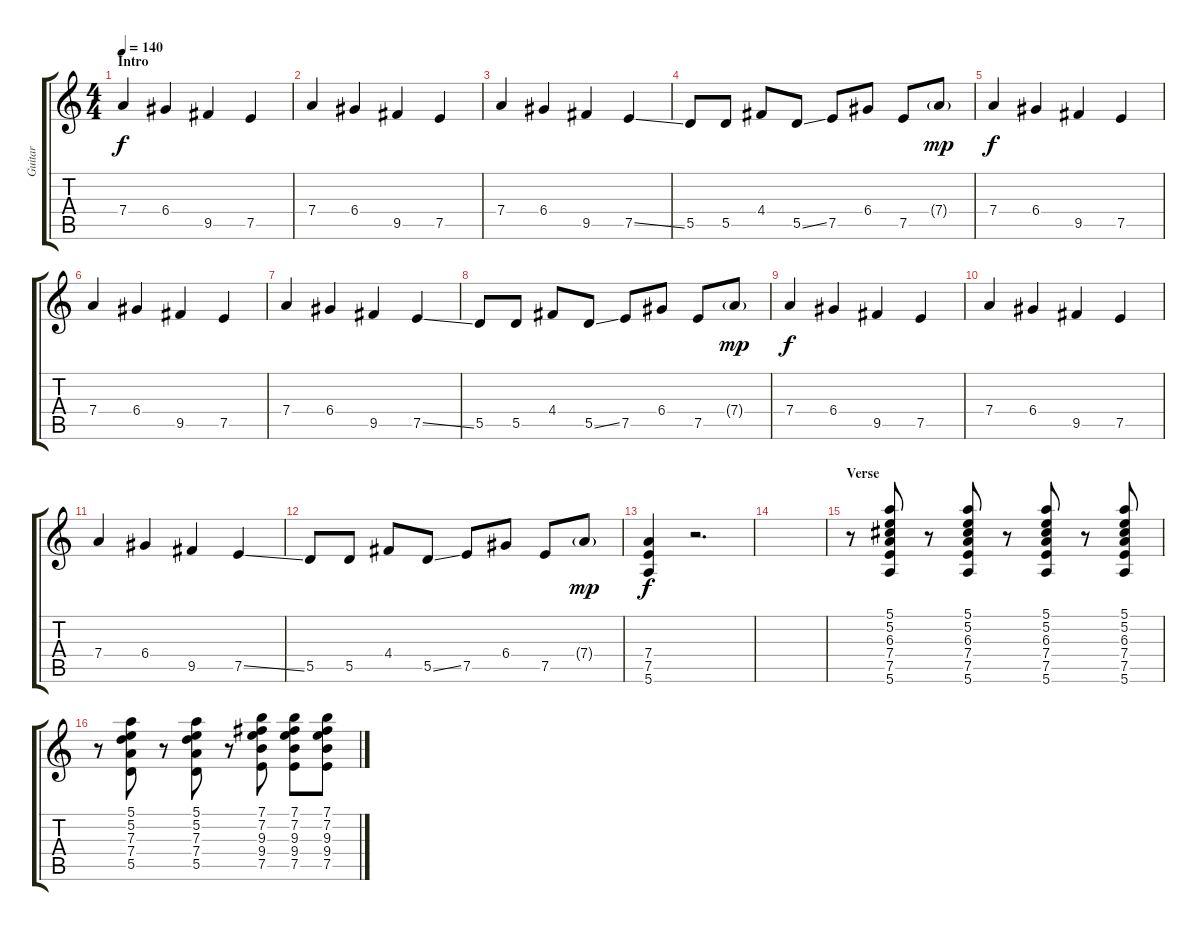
\track ("Guitar" "Guitar") {instrument distortionguitar}
\staff {score tabs}
\tuning (E4 B3 G3 D3 A2 E2) {hide}
\ts (4 4)
\section ("" "Intro")
\tempo 140
\clef g2
\ks c
7.4.4{dy f instrument distortionguitar} 6.4.4 9.5.4 7.5.4 |
7.4.4 6.4.4 9.5.4 7.5.4 |
7.4.4 6.4.4 9.5.4 7.5{ss}.4 |
5.5.8 5.5.8 4.4.8 5.5{ss}.8 7.5.8 6.4.8 7.5.8 7.4{g}.8{dy mp} |
7.4.4{dy f} 6.4.4 9.5.4 7.5.4 |
7.4.4 6.4.4 9.5.4 7.5.4 |
7.4.4 6.4.4 9.5.4 7.5{ss}.4 |
5.5.8 5.5.8 4.4.8 5.5{ss}.8 7.5.8 6.4.8 7.5.8 7.4{g}.8{dy mp} |
7.4.4{dy f} 6.4.4 9.5.4 7.5.4 |
7.4.4 6.4.4 9.5.4 7.5.4 |
7.4.4 6.4.4 9.5.4 7.5{ss}.4 |
5.5.8 5.5.8 4.4.8 5.5{ss}.8 7.5.8 6.4.8 7.5.8 7.4{g}.8{dy mp} |
(7.4 7.5 5.6).4{dy f volume 6} r.2{d volume 13 instrument electricguitarjazz} |
|
\section ("" "Verse")
r.8 (5.1 5.2 6.3 7.4 7.5 5.6).8 r.8 (5.1 5.2 6.3 7.4 7.5 5.6).8 r.8 (5.1 5.2 6.3 7.4 7.5 5.6).8 r.8 (5.1 5.2 6.3 7.4 7.5 5.6).8 |
r.8 (5.1 5.2 7.3 7.4 5.5).8 r.8 (5.1 5.2 7.3 7.4 5.5).8 r.8 (7.1 7.2 9.3 9.4 7.5).8 (7.1 7.2 9.3 9.4 7.5).8 (7.1 7.2 9.3 9.4 7.5).8
